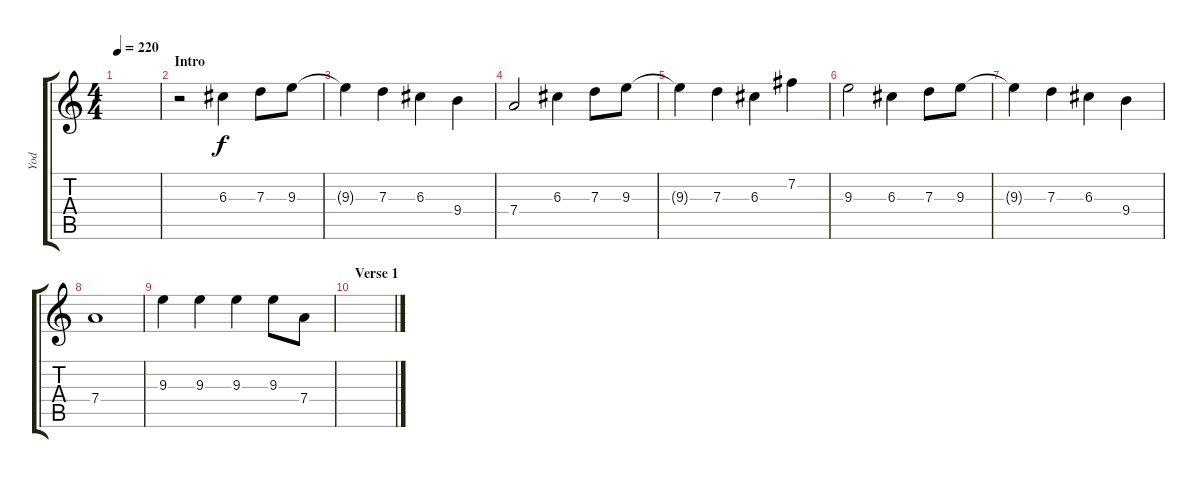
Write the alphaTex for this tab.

\track ("Yod" "Yod") {instrument distortionguitar}
\staff {score tabs}
\tuning (E4 B3 G3 D3 A2 E2) {hide}
\ts (4 4)
\tempo 220
\clef g2
\ks c
|
\section ("" "Intro ")
r.2 6.3.4 7.3.8 9.3.8 |
9.3{t}.4 7.3.4 6.3.4 9.4.4 |
7.4.2 6.3.4 7.3.8 9.3.8 |
9.3{t}.4 7.3.4 6.3.4 7.2.4 |
9.3.2 6.3.4 7.3.8 9.3.8 |
9.3{t}.4 7.3.4 6.3.4 9.4.4 |
7.4.1 |
9.3.4 9.3.4 9.3.4 9.3.8 7.4.8 |
\section ("" "Verse 1")
